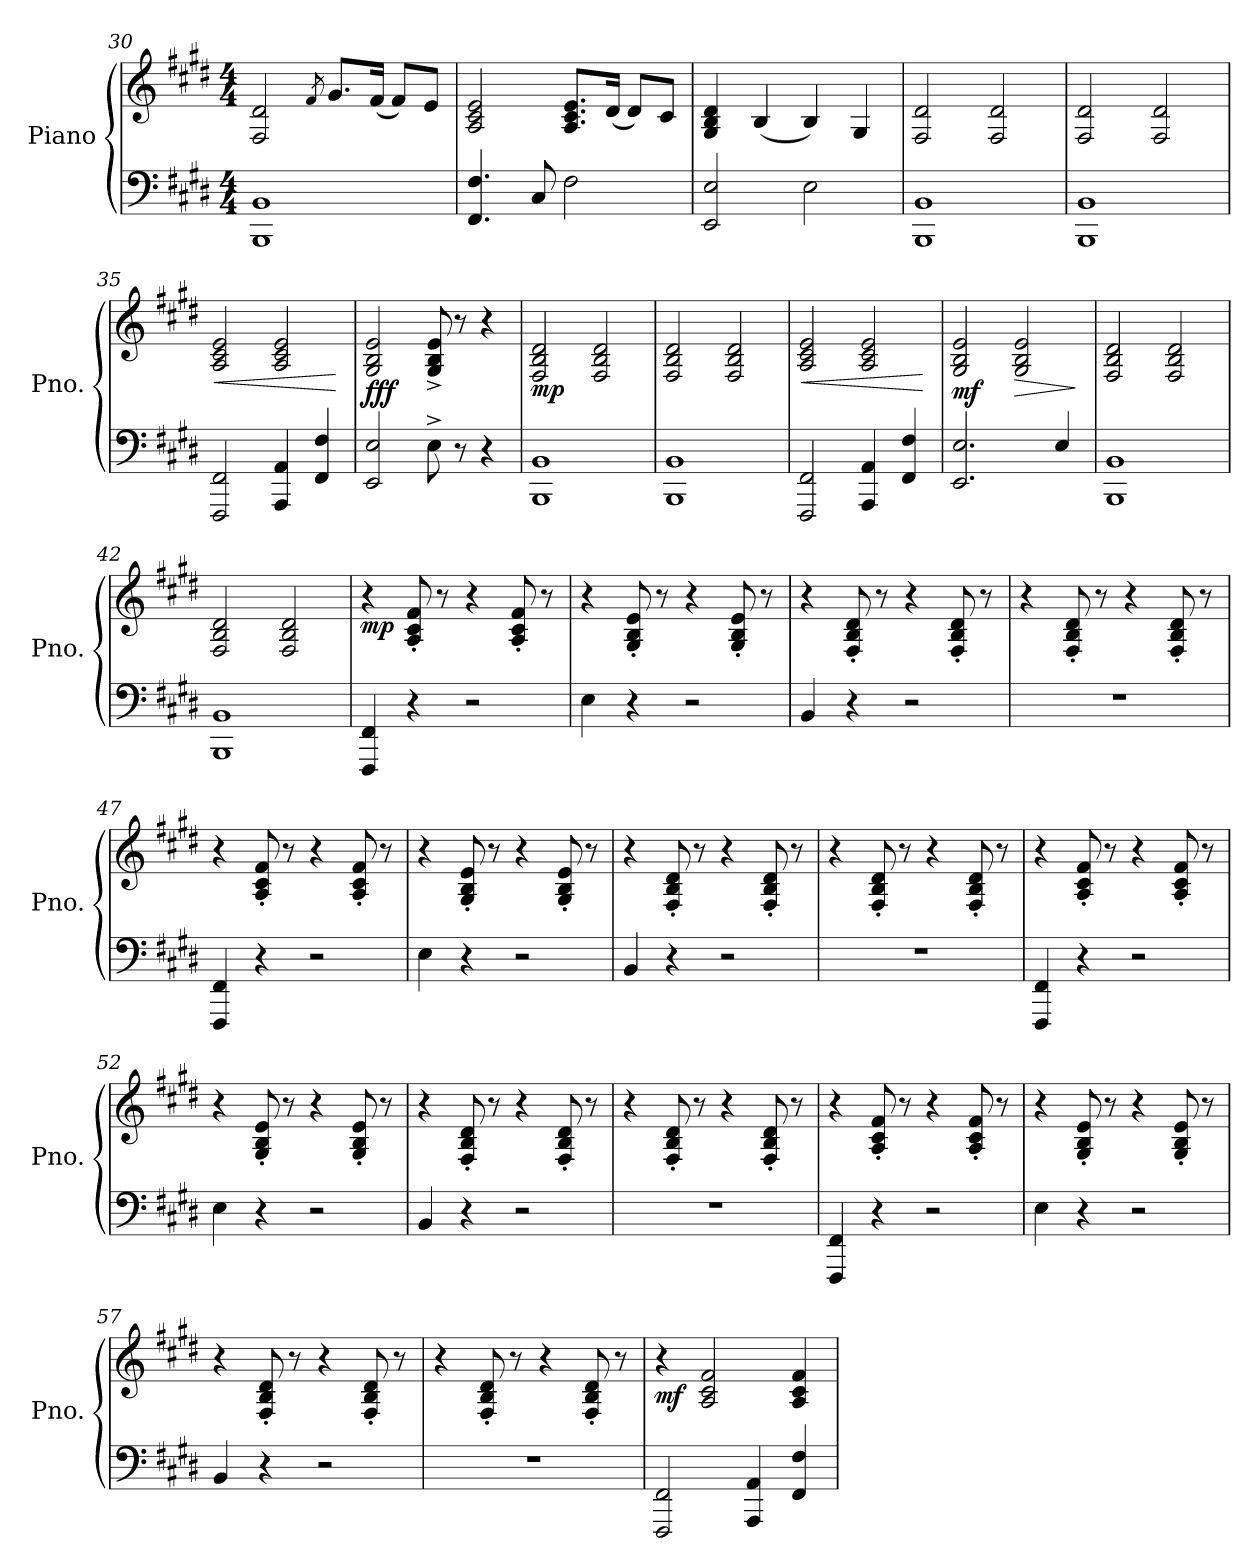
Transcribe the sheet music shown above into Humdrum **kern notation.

**kern	**kern	**dynam
*part1	*part1	*part1
*staff2	*staff1	*staff1/2
*I"Piano	*	*
*I'Pno.	*	*
*clefF4	*clefG2	*
*k[f#c#g#d#]	*k[f#c#g#d#]	*
*M4/4	*M4/4	*
=30	=30	=30
1BBB 1BB	2F#/ 2d#/	.
.	8qf#/	.
.	8.g#/L	.
.	(<16f#/Jk	.
.	8f#/L)	.
.	8e/J	.
!!LO:LB:g=z
=31	=31	=31
4.FF#/ 4.F#/	2A/ 2c#/ 2e/	.
8C#/	.	.
2F#\	8.A/ 8.c#/ 8.e/L	.
.	(<16d#/Jk	.
.	8d#/L)	.
.	8c#/J	.
=32	=32	=32
2EE/ 2E/	4G#/ 4B/ 4d#/	.
.	(<4B/	.
2E\	4B/)	.
.	4G#/	.
=33	=33	=33
1BBB 1BB	2F#/ 2d#/	.
.	2F#/ 2d#/	.
=34	=34	=34
1BBB 1BB	2F#/ 2d#/	.
.	2F#/ 2d#/	.
=35	=35	=35
!	!	!LO:HP:b
2FFF#/ 2FF#/	2A/ 2c#/ 2e/	<
4AAA/ 4AA/	2A/ 2c#/ 2e/	.
4FF#/ 4F#/	.	.
.	.	[
=36	=36	=36
!	!	!LO:DY:b
!	!	!LO:DY:n=1:b
!	!	!LO:DY:n=2:b
2EE/ 2E/	2G#/ 2B/ 2e/	f f f
8E^\	8G#/^ 8B/^ 8e/^	.
8r	8r	.
4r	4r	.
=37	=37	=37
!	!	!LO:DY:b
1BBB 1BB	2F#/ 2B/ 2d#/	mp
.	2F#/ 2B/ 2d#/	.
=38	=38	=38
1BBB 1BB	2F#/ 2B/ 2d#/	.
.	2F#/ 2B/ 2d#/	.
=39	=39	=39
!	!	!LO:HP:b
2FFF#/ 2FF#/	2A/ 2c#/ 2e/	<
4AAA/ 4AA/	2A/ 2c#/ 2e/	.
4FF#/ 4F#/	.	.
.	.	[
!!LO:PB:g=z
=40	=40	=40
!	!	!LO:DY:b
2.EE/ 2.E/	2G#/ 2B/ 2e/	mf
!	!	!LO:HP:b
.	2G#/ 2B/ 2e/	>
4E/	.	.
.	.	]
=41	=41	=41
1BBB 1BB	2F#/ 2B/ 2d#/	.
.	2F#/ 2B/ 2d#/	.
=42	=42	=42
1BBB 1BB	2F#/ 2B/ 2d#/	.
.	2F#/ 2B/ 2d#/	.
=43	=43	=43
!	!	!LO:DY:b
4FFF#/ 4FF#/	4r	mp
4r	8A/' 8c#/' 8f#/'	.
.	8r	.
2r	4r	.
.	8A/' 8c#/' 8f#/'	.
.	8r	.
=44	=44	=44
4E\	4r	.
4r	8G#/' 8B/' 8e/'	.
.	8r	.
2r	4r	.
.	8G#/' 8B/' 8e/'	.
.	8r	.
=45	=45	=45
4BB/	4r	.
4r	8F#/' 8B/' 8d#/'	.
.	8r	.
2r	4r	.
.	8F#/' 8B/' 8d#/'	.
.	8r	.
=46	=46	=46
1r	4r	.
.	8F#/' 8B/' 8d#/'	.
.	8r	.
.	4r	.
.	8F#/' 8B/' 8d#/'	.
.	8r	.
!!LO:LB:g=z
=47	=47	=47
4FFF#/ 4FF#/	4r	.
4r	8A/' 8c#/' 8f#/'	.
.	8r	.
2r	4r	.
.	8A/' 8c#/' 8f#/'	.
.	8r	.
=48	=48	=48
4E\	4r	.
4r	8G#/' 8B/' 8e/'	.
.	8r	.
2r	4r	.
.	8G#/' 8B/' 8e/'	.
.	8r	.
=49	=49	=49
4BB/	4r	.
4r	8F#/' 8B/' 8d#/'	.
.	8r	.
2r	4r	.
.	8F#/' 8B/' 8d#/'	.
.	8r	.
=50	=50	=50
1r	4r	.
.	8F#/' 8B/' 8d#/'	.
.	8r	.
.	4r	.
.	8F#/' 8B/' 8d#/'	.
.	8r	.
=51	=51	=51
4FFF#/ 4FF#/	4r	.
4r	8A/' 8c#/' 8f#/'	.
.	8r	.
2r	4r	.
.	8A/' 8c#/' 8f#/'	.
.	8r	.
=52	=52	=52
4E\	4r	.
4r	8G#/' 8B/' 8e/'	.
.	8r	.
2r	4r	.
.	8G#/' 8B/' 8e/'	.
.	8r	.
!!LO:LB:g=z
=53	=53	=53
4BB/	4r	.
4r	8F#/' 8B/' 8d#/'	.
.	8r	.
2r	4r	.
.	8F#/' 8B/' 8d#/'	.
.	8r	.
=54	=54	=54
1r	4r	.
.	8F#/' 8B/' 8d#/'	.
.	8r	.
.	4r	.
.	8F#/' 8B/' 8d#/'	.
.	8r	.
=55	=55	=55
4FFF#/ 4FF#/	4r	.
4r	8A/' 8c#/' 8f#/'	.
.	8r	.
2r	4r	.
.	8A/' 8c#/' 8f#/'	.
.	8r	.
=56	=56	=56
4E\	4r	.
4r	8G#/' 8B/' 8e/'	.
.	8r	.
2r	4r	.
.	8G#/' 8B/' 8e/'	.
.	8r	.
=57	=57	=57
4BB/	4r	.
4r	8F#/' 8B/' 8d#/'	.
.	8r	.
2r	4r	.
.	8F#/' 8B/' 8d#/'	.
.	8r	.
=58	=58	=58
1r	4r	.
.	8F#/' 8B/' 8d#/'	.
.	8r	.
.	4r	.
.	8F#/' 8B/' 8d#/'	.
.	8r	.
!!LO:LB:g=z
=59	=59	=59
!	!	!LO:DY:b
2FFF#/ 2FF#/	4r	mf
.	2A/ 2c#/ 2f#/	.
4AAA/ 4AA/	.	.
4FF#/ 4F#/	4A/ 4c#/ 4f#/	.
=	=	=
*-	*-	*-
